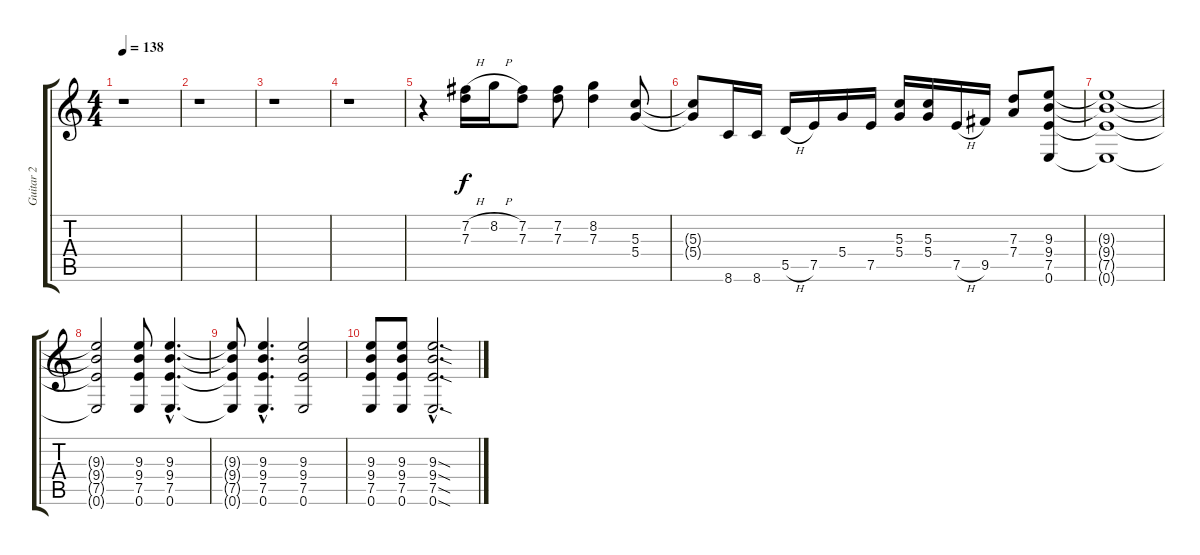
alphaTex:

\track ("Guitar 2" "Guitar 2") {instrument distortionguitar}
\staff {score tabs}
\tuning (E4 B3 G3 D3 A2 E2) {hide}
\ts (4 4)
\tempo 138
\clef g2
\ks c
r.1{dy f} |
r.1 |
r.1 |
r.1 |
r.4 (7.2{h} 7.3).16 8.2{h}.16 (7.2 7.3).8 (7.2 7.3).8 (8.2 7.3).4 (5.3 5.4).8 |
(5.3{t} 5.4{t}).8 8.6.16 8.6.16 5.5{h}.16 7.5.16 5.4.16 7.5.16 (5.3 5.4).16 (5.3 5.4).16 7.5{h}.16 9.5.16 (7.3 7.4).8 (9.3 9.4 7.5 0.6).8 |
(9.3{t} 9.4{t} 7.5{t} 0.6{t}).1 |
(9.3{t} 9.4{t} 7.5{t} 0.6{t}).2 (9.3 9.4 7.5 0.6).8 (9.3{hac} 9.4{hac} 7.5{hac} 0.6{hac}).4{d} |
(9.3{t} 9.4{t} 7.5{t} 0.6{t}).8 (9.3{hac} 9.4{hac} 7.5{hac} 0.6{hac}).4{d} (9.3 9.4 7.5 0.6).2 |
(9.3 9.4 7.5 0.6).8 (9.3 9.4 7.5 0.6).8 (9.3{sod hac} 9.4{sod hac} 7.5{sod hac} 0.6{sod hac}).2{d}
